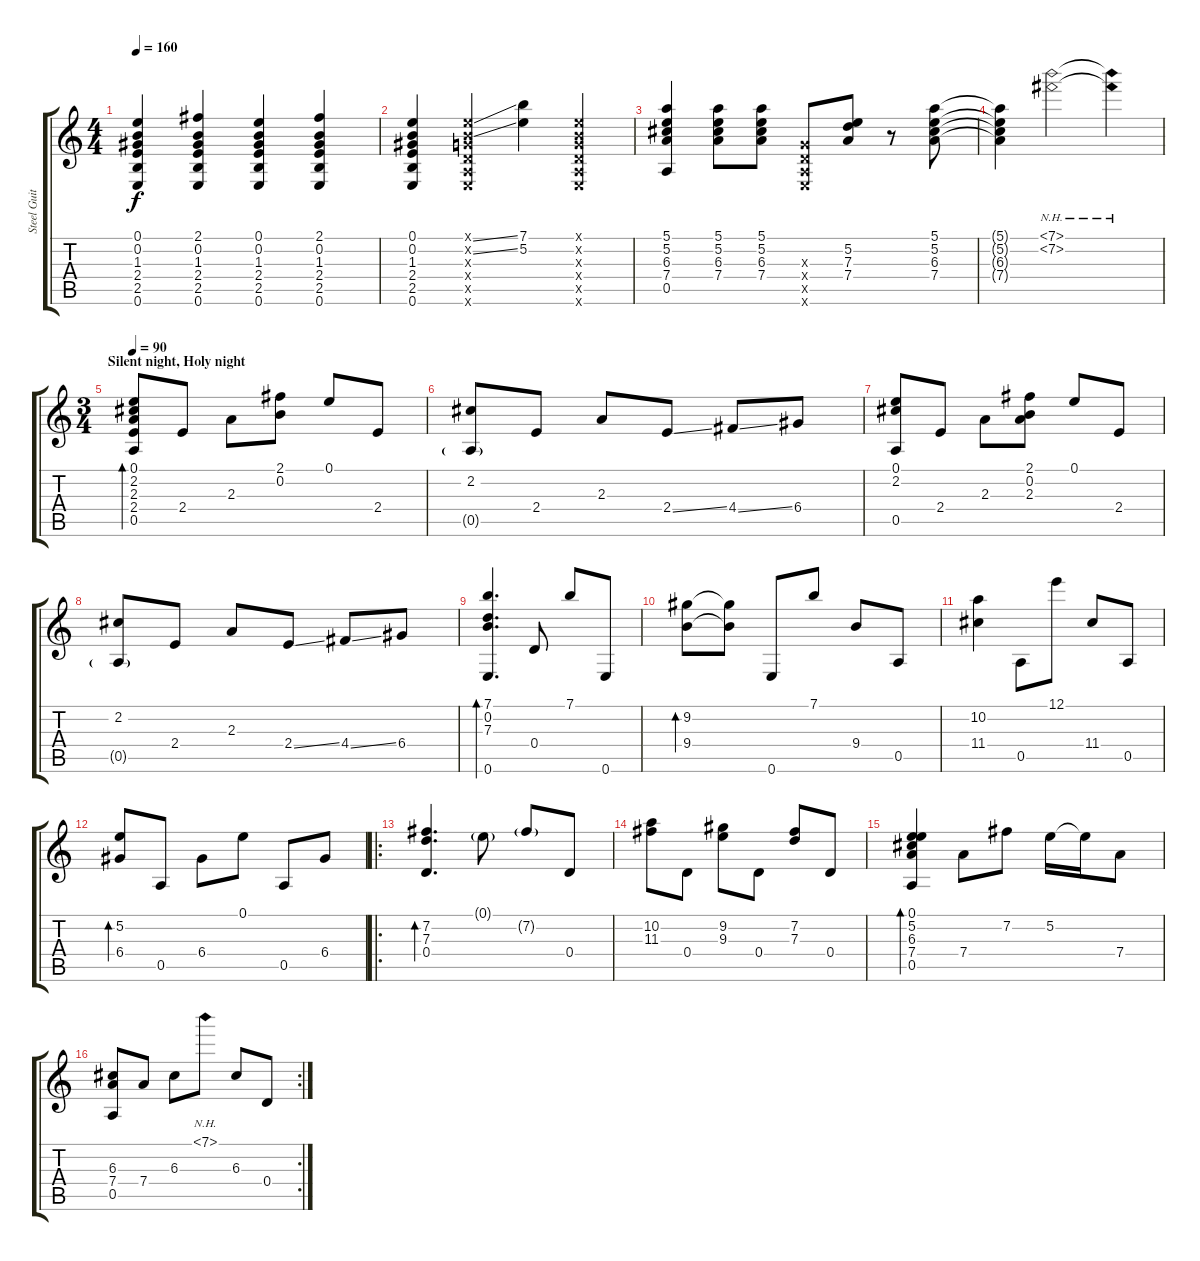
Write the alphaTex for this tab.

\track ("Steel Guitar" "Steel Guit") {instrument acousticguitarsteel}
\staff {score tabs}
\tuning (E4 B3 G3 D3 A2 E2) {hide}
\ts (4 4)
\tempo 160
\clef g2
\ks c
(0.1 0.2 1.3 2.4 2.5 0.6).4{dy f} (2.1 0.2 1.3 2.4 2.5 0.6).4 (0.1 0.2 1.3 2.4 2.5 0.6).4 (2.1 0.2 1.3 2.4 2.5 0.6).4 |
(0.1 0.2 1.3 2.4 2.5 0.6).4 (0.1{ss x} 0.2{ss x} 0.3{x} 0.4{x} 0.5{x} 0.6{x}).4 (7.1 5.2).4 (0.1{x} 0.2{x} 0.3{x} 0.4{x} 0.5{x} 0.6{x}).4 |
(5.1 5.2 6.3 7.4 0.5).4 (5.1 5.2 6.3 7.4).8 (5.1 5.2 6.3 7.4).8 (0.3{x} 0.4{x} 0.5{x} 0.6{x}).8 (5.2 7.3 7.4).8 r.8 (5.1 5.2 6.3 7.4).8 |
(5.1{t} 5.2{t} 6.3{t} 7.4{t}).4 (7.1{nh} 7.2{nh}).2 (7.1{nh t} 7.2{nh t}).4 |
\ts (3 4)
\section ("" "Silent night, Holy night")
\tempo 90
(0.1 2.2 2.3 2.4 0.5).8{bd 240} 2.4.8 2.3.8 (2.1 0.2).8 0.1.8 2.4.8 |
(2.2 0.5{g}).8 2.4.8 2.3.8 2.4{ss}.8 4.4{ss}.8 6.4.8 |
(0.1 2.2 0.5).8 2.4.8 2.3.8 (2.1 0.2 2.3).8 0.1.8 2.4.8 |
(2.2 0.5{g}).8 2.4.8 2.3.8 2.4{ss}.8 4.4{ss}.8 6.4.8 |
(7.1 0.2 7.3 0.6).4{d bd 120} 0.4.8 7.1.8 0.6.8 |
(9.2 9.4).8{bd 120} (9.2{t} 9.4{t}).8 0.6.8 7.1.8 9.4.8 0.5.8 |
(10.2 11.4).4 0.5.8 12.1.8 11.4.8 0.5.8 |
(5.2 6.4).8{bd 120} 0.5.8 6.4.8 0.1.8 0.5.8 6.4.8 |
\ro
(7.2 7.3 0.4).4{d bd 120} 0.1{g}.8 7.2{g}.8 0.4.8 |
(10.2 11.3).8 0.4.8 (9.2 9.3).8 0.4.8 (7.2 7.3).8 0.4.8 |
(0.1 5.2 6.3 7.4 0.5).4{bd 120} 7.4.8 7.2.8 5.2.16 5.2{t}.16 7.4.8 |
\rc 2
(6.3 7.4 0.5).8 7.4.8 6.3.8 7.1{nh}.8 6.3.8 0.4.8
